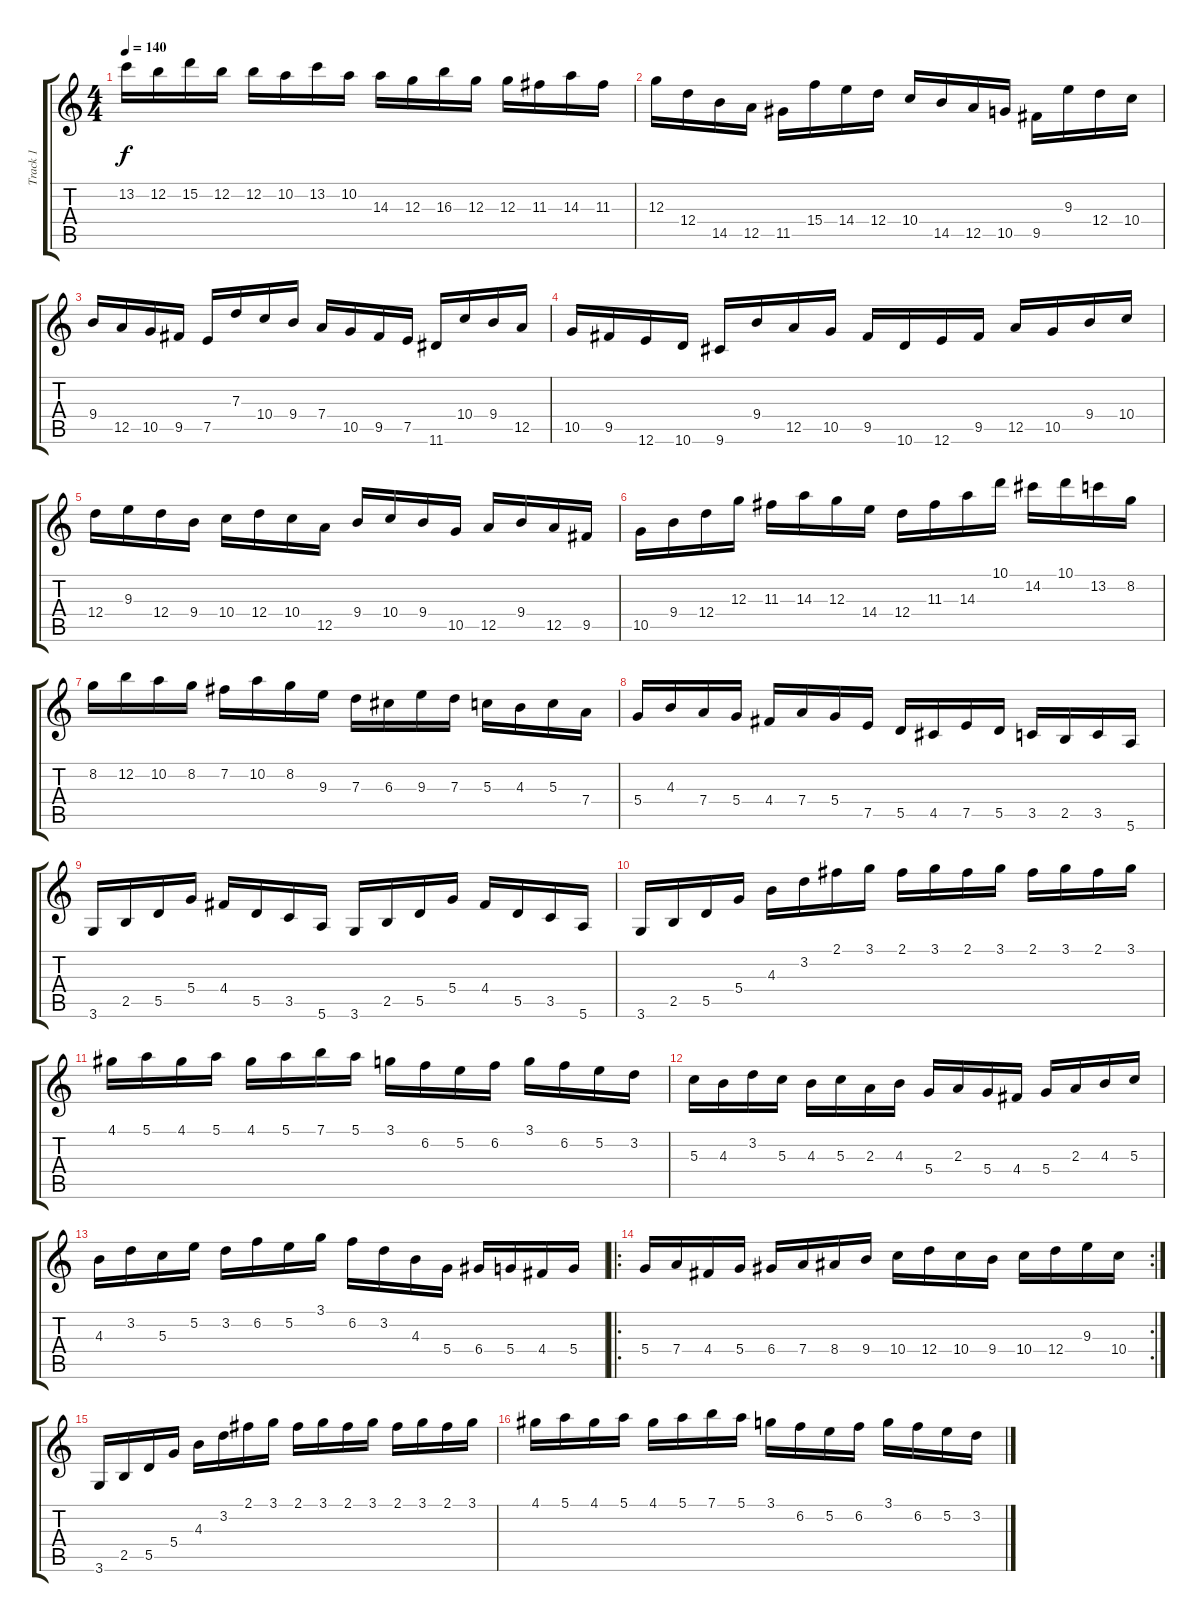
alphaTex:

\track ("Track 1" "Track 1") {instrument acousticguitarnylon}
\staff {score tabs}
\tuning (E4 B3 G3 D3 A2 E2) {hide}
\ts (4 4)
\tempo 140
\clef g2
\ks c
13.2.16{dy f} 12.2.16 15.2.16 12.2.16 12.2.16 10.2.16 13.2.16 10.2.16 14.3.16 12.3.16 16.3.16 12.3.16 12.3.16 11.3.16 14.3.16 11.3.16 |
12.3.16 12.4.16 14.5.16 12.5.16 11.5.16 15.4.16 14.4.16 12.4.16 10.4.16 14.5.16 12.5.16 10.5.16 9.5.16 9.3.16 12.4.16 10.4.16 |
9.4.16 12.5.16 10.5.16 9.5.16 7.5.16 7.3.16 10.4.16 9.4.16 7.4.16 10.5.16 9.5.16 7.5.16 11.6.16 10.4.16 9.4.16 12.5.16 |
10.5.16 9.5.16 12.6.16 10.6.16 9.6.16 9.4.16 12.5.16 10.5.16 9.5.16 10.6.16 12.6.16 9.5.16 12.5.16 10.5.16 9.4.16 10.4.16 |
12.4.16 9.3.16 12.4.16 9.4.16 10.4.16 12.4.16 10.4.16 12.5.16 9.4.16 10.4.16 9.4.16 10.5.16 12.5.16 9.4.16 12.5.16 9.5.16 |
10.5.16 9.4.16 12.4.16 12.3.16 11.3.16 14.3.16 12.3.16 14.4.16 12.4.16 11.3.16 14.3.16 10.1.16 14.2.16 10.1.16 13.2.16 8.2.16 |
8.2.16 12.2.16 10.2.16 8.2.16 7.2.16 10.2.16 8.2.16 9.3.16 7.3.16 6.3.16 9.3.16 7.3.16 5.3.16 4.3.16 5.3.16 7.4.16 |
5.4.16 4.3.16 7.4.16 5.4.16 4.4.16 7.4.16 5.4.16 7.5.16 5.5.16 4.5.16 7.5.16 5.5.16 3.5.16 2.5.16 3.5.16 5.6.16 |
3.6.16 2.5.16 5.5.16 5.4.16 4.4.16 5.5.16 3.5.16 5.6.16 3.6.16 2.5.16 5.5.16 5.4.16 4.4.16 5.5.16 3.5.16 5.6.16 |
3.6.16 2.5.16 5.5.16 5.4.16 4.3.16 3.2.16 2.1.16 3.1.16 2.1.16 3.1.16 2.1.16 3.1.16 2.1.16 3.1.16 2.1.16 3.1.16 |
4.1.16 5.1.16 4.1.16 5.1.16 4.1.16 5.1.16 7.1.16 5.1.16 3.1.16 6.2.16 5.2.16 6.2.16 3.1.16 6.2.16 5.2.16 3.2.16 |
5.3.16 4.3.16 3.2.16 5.3.16 4.3.16 5.3.16 2.3.16 4.3.16 5.4.16 2.3.16 5.4.16 4.4.16 5.4.16 2.3.16 4.3.16 5.3.16 |
4.3.16 3.2.16 5.3.16 5.2.16 3.2.16 6.2.16 5.2.16 3.1.16 6.2.16 3.2.16 4.3.16 5.4.16 6.4.16 5.4.16 4.4.16 5.4.16 |
\ro
\rc 2
5.4.16 7.4.16 4.4.16 5.4.16 6.4.16 7.4.16 8.4.16 9.4.16 10.4.16 12.4.16 10.4.16 9.4.16 10.4.16 12.4.16 9.3.16 10.4.16 |
3.6.16 2.5.16 5.5.16 5.4.16 4.3.16 3.2.16 2.1.16 3.1.16 2.1.16 3.1.16 2.1.16 3.1.16 2.1.16 3.1.16 2.1.16 3.1.16 |
4.1.16 5.1.16 4.1.16 5.1.16 4.1.16 5.1.16 7.1.16 5.1.16 3.1.16 6.2.16 5.2.16 6.2.16 3.1.16 6.2.16 5.2.16 3.2.16
